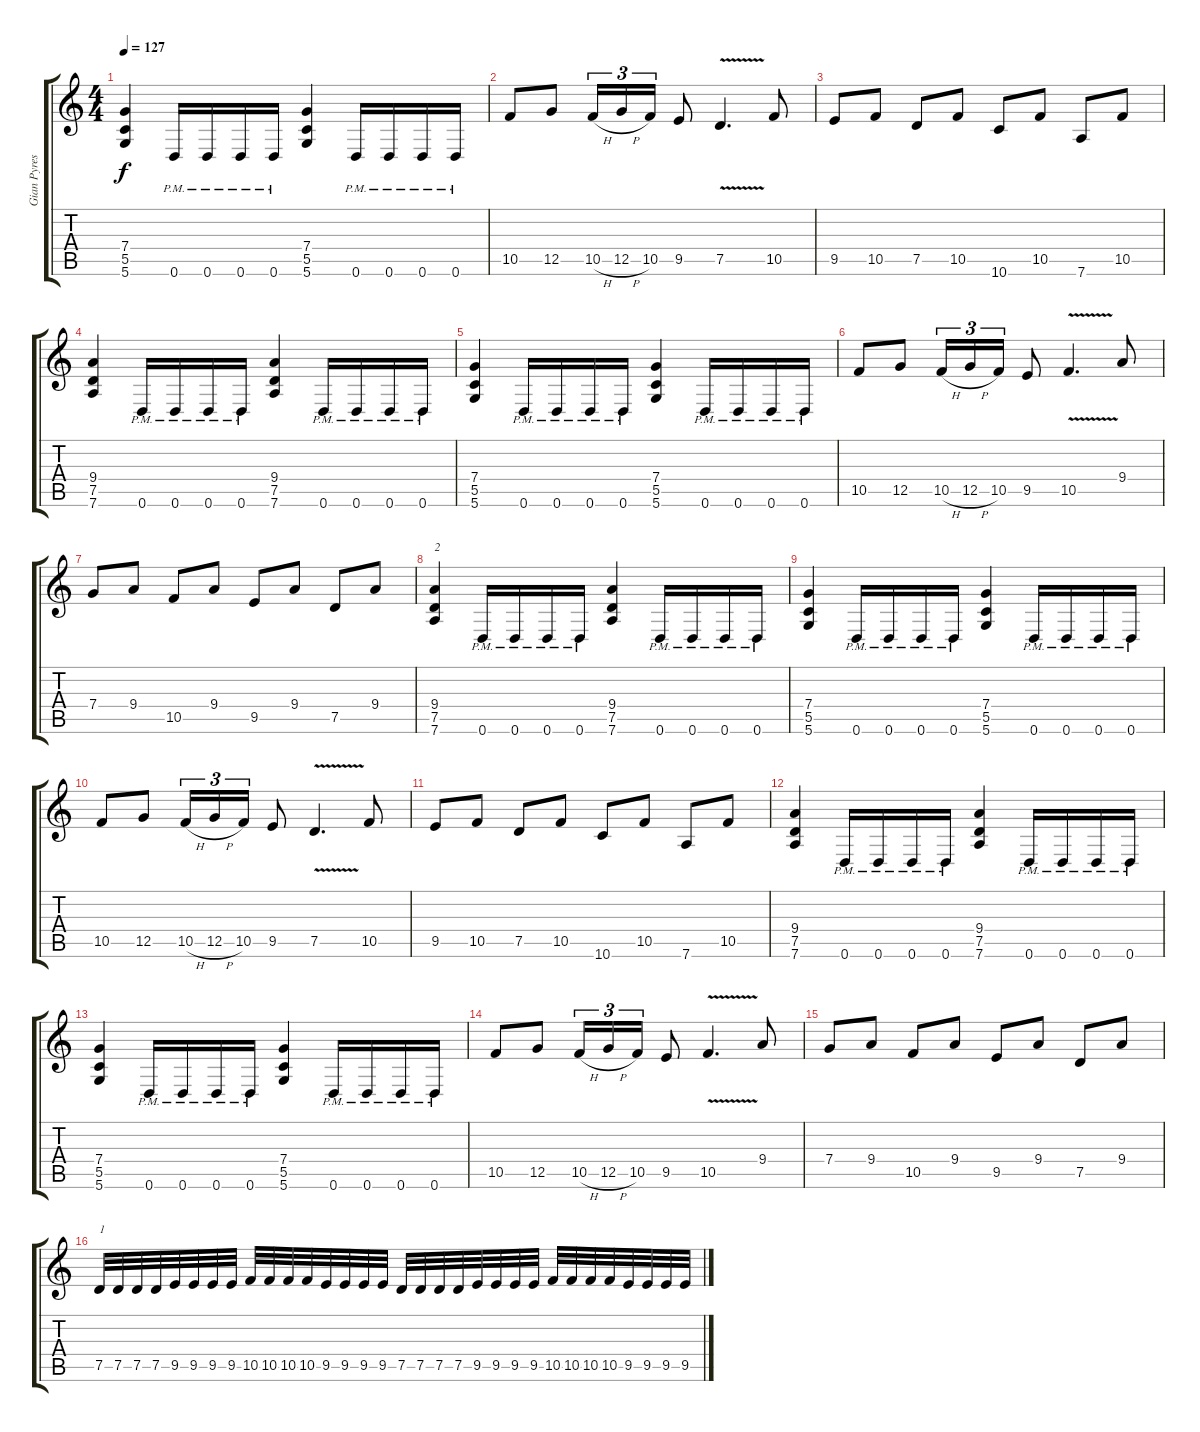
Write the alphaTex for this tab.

\track ("Gian Pyres" "Gian Pyres") {instrument distortionguitar}
\staff {score tabs}
\tuning (D4 A3 F3 C3 G2 D2) {hide}
\ts (4 4)
\tempo 127
\clef g2
\ks c
(7.4 5.5 5.6).4{dy f} 0.6{pm}.16 0.6{pm}.16 0.6{pm}.16 0.6{pm}.16 (7.4 5.5 5.6).4 0.6{pm}.16 0.6{pm}.16 0.6{pm}.16 0.6{pm}.16 |
10.5.8 12.5.8 10.5{h}.16{tu (3 2)} 12.5{h}.16{tu (3 2)} 10.5.16{tu (3 2)} 9.5.8 7.5{v}.4{d} 10.5.8 |
9.5.8 10.5.8 7.5.8 10.5.8 10.6.8 10.5.8 7.6.8 10.5.8 |
(9.4 7.5 7.6).4 0.6{pm}.16 0.6{pm}.16 0.6{pm}.16 0.6{pm}.16 (9.4 7.5 7.6).4 0.6{pm}.16 0.6{pm}.16 0.6{pm}.16 0.6{pm}.16 |
(7.4 5.5 5.6).4 0.6{pm}.16 0.6{pm}.16 0.6{pm}.16 0.6{pm}.16 (7.4 5.5 5.6).4 0.6{pm}.16 0.6{pm}.16 0.6{pm}.16 0.6{pm}.16 |
10.5.8 12.5.8 10.5{h}.16{tu (3 2)} 12.5{h}.16{tu (3 2)} 10.5.16{tu (3 2)} 9.5.8 10.5{v}.4{d} 9.4.8 |
7.4.8 9.4.8 10.5.8 9.4.8 9.5.8 9.4.8 7.5.8 9.4.8 |
(9.4 7.5 7.6).4{txt "2"} 0.6{pm}.16 0.6{pm}.16 0.6{pm}.16 0.6{pm}.16 (9.4 7.5 7.6).4 0.6{pm}.16 0.6{pm}.16 0.6{pm}.16 0.6{pm}.16 |
(7.4 5.5 5.6).4 0.6{pm}.16 0.6{pm}.16 0.6{pm}.16 0.6{pm}.16 (7.4 5.5 5.6).4 0.6{pm}.16 0.6{pm}.16 0.6{pm}.16 0.6{pm}.16 |
10.5.8 12.5.8 10.5{h}.16{tu (3 2)} 12.5{h}.16{tu (3 2)} 10.5.16{tu (3 2)} 9.5.8 7.5{v}.4{d} 10.5.8 |
9.5.8 10.5.8 7.5.8 10.5.8 10.6.8 10.5.8 7.6.8 10.5.8 |
(9.4 7.5 7.6).4 0.6{pm}.16 0.6{pm}.16 0.6{pm}.16 0.6{pm}.16 (9.4 7.5 7.6).4 0.6{pm}.16 0.6{pm}.16 0.6{pm}.16 0.6{pm}.16 |
(7.4 5.5 5.6).4 0.6{pm}.16 0.6{pm}.16 0.6{pm}.16 0.6{pm}.16 (7.4 5.5 5.6).4 0.6{pm}.16 0.6{pm}.16 0.6{pm}.16 0.6{pm}.16 |
10.5.8 12.5.8 10.5{h}.16{tu (3 2)} 12.5{h}.16{tu (3 2)} 10.5.16{tu (3 2)} 9.5.8 10.5{v}.4{d} 9.4.8 |
7.4.8 9.4.8 10.5.8 9.4.8 9.5.8 9.4.8 7.5.8 9.4.8 |
7.5.32{txt "1"} 7.5.32 7.5.32 7.5.32 9.5.32 9.5.32 9.5.32 9.5.32 10.5.32 10.5.32 10.5.32 10.5.32 9.5.32 9.5.32 9.5.32 9.5.32 7.5.32 7.5.32 7.5.32 7.5.32 9.5.32 9.5.32 9.5.32 9.5.32 10.5.32 10.5.32 10.5.32 10.5.32 9.5.32 9.5.32 9.5.32 9.5.32
